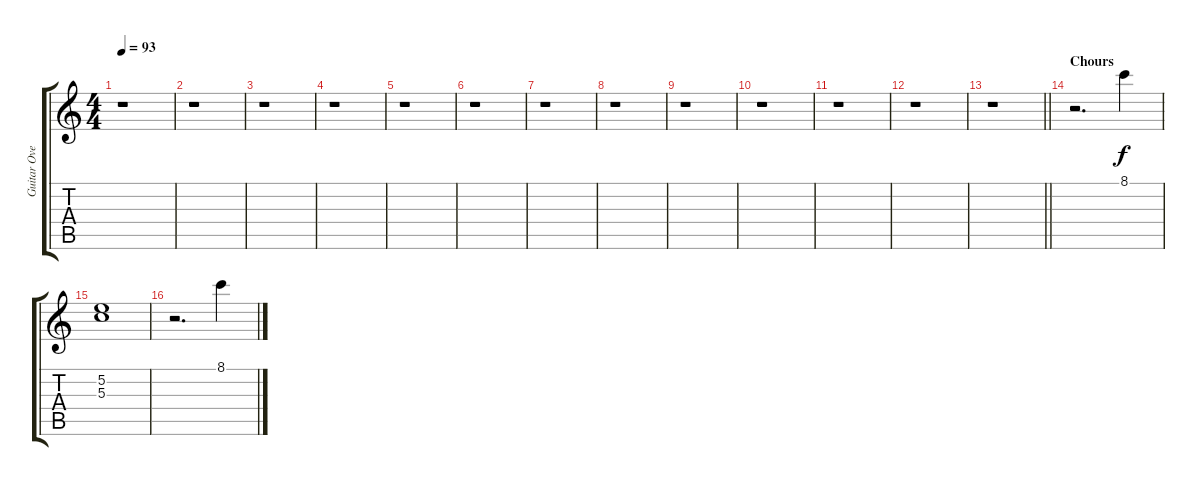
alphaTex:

\track ("Guitar Overdriven" "Guitar Ove") {instrument overdrivenguitar}
\staff {score tabs}
\tuning (E4 B3 G3 D3 A2 E2) {hide}
\ts (4 4)
\tempo 93
\clef g2
\ks c
r.1{dy f} |
r.1 |
r.1 |
r.1 |
r.1 |
r.1 |
r.1 |
r.1 |
r.1 |
r.1 |
r.1 |
r.1 |
\barLineRight lightlight
r.1 |
\section ("" "Chours")
r.2{d} 8.1.4 |
(5.2 5.3).1 |
r.2{d} 8.1.4
